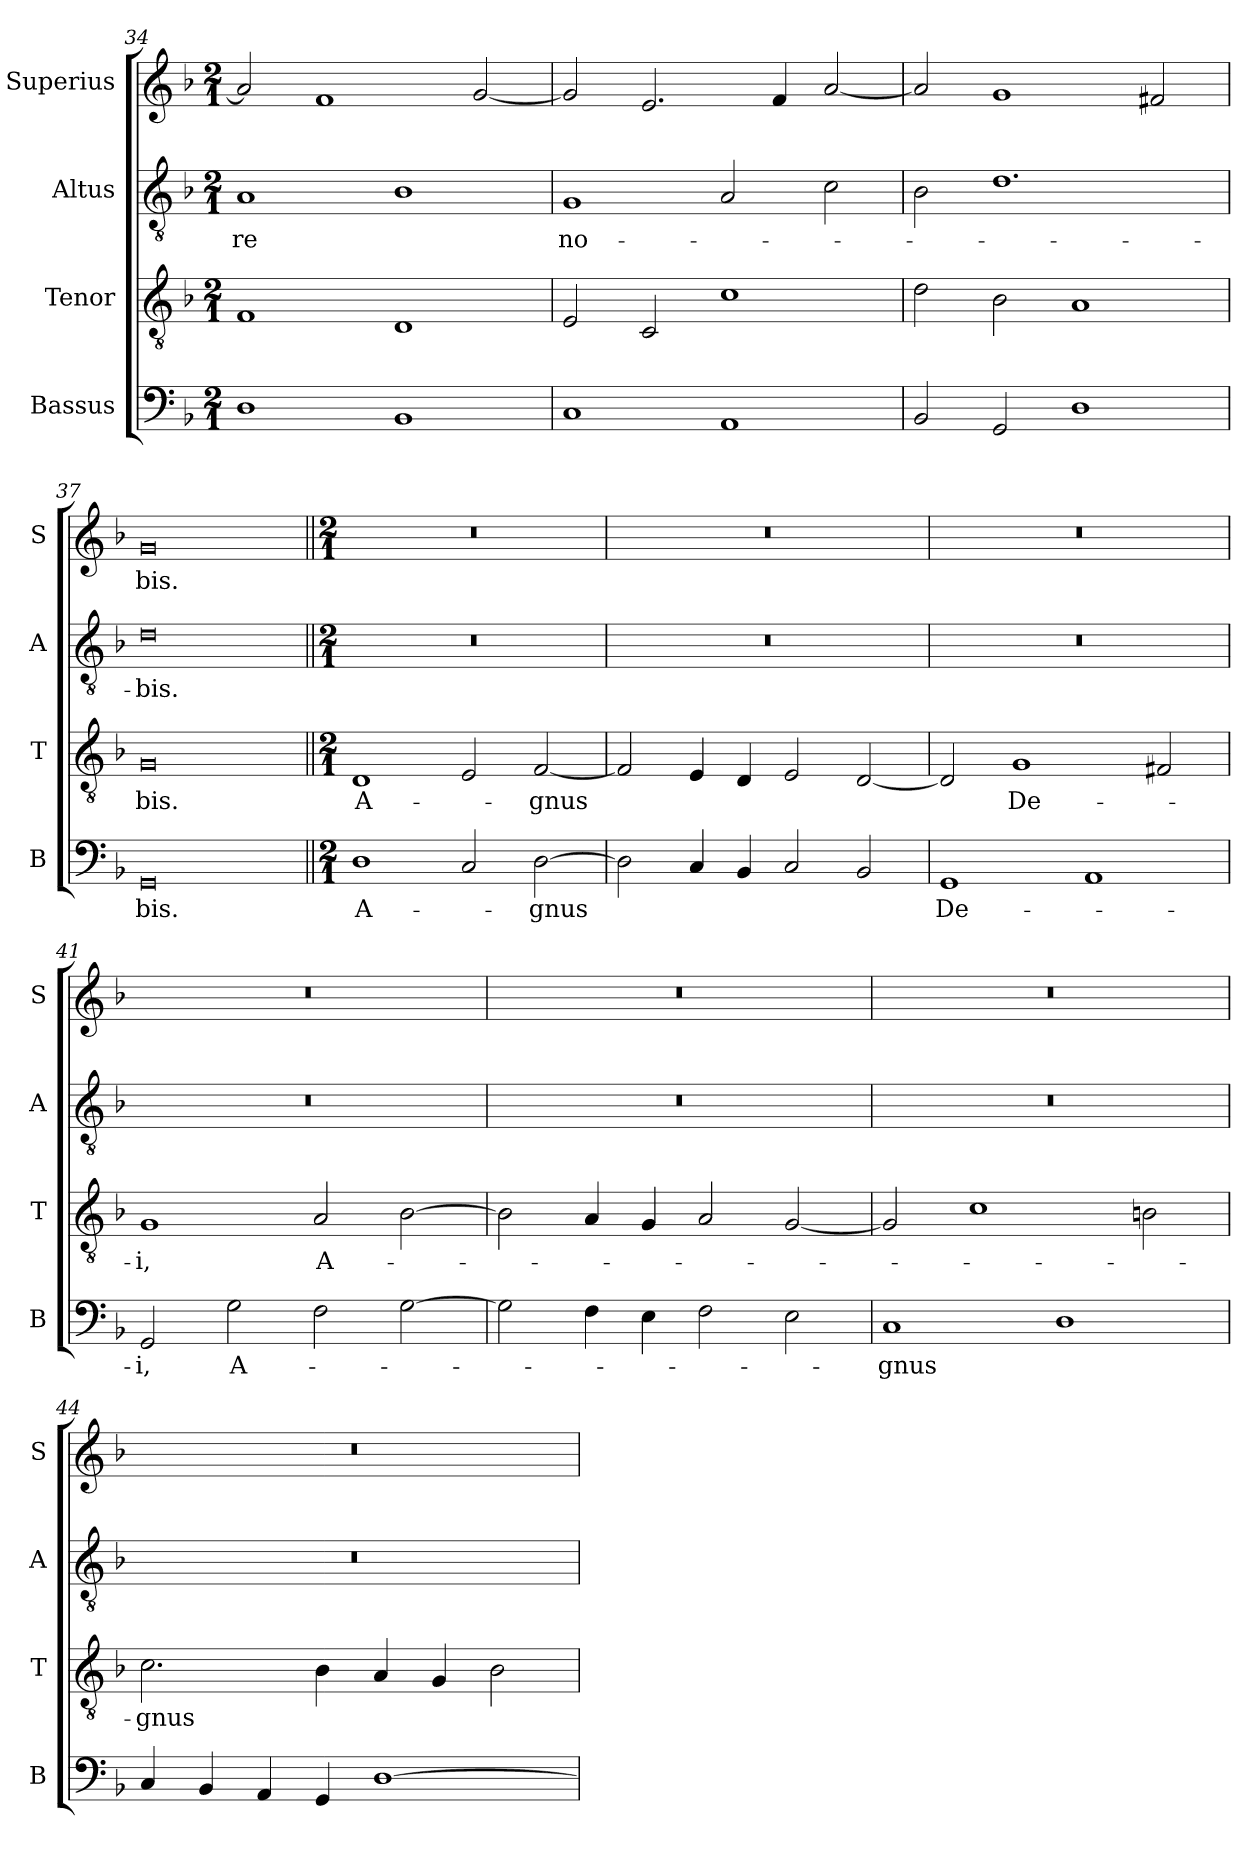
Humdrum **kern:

**kern	**text	**kern	**text	**kern	**text	**kern	**text
*part4	*part4	*part3	*part3	*part2	*part2	*part1	*part1
*staff4	*staff4	*staff3	*staff3	*staff2	*staff2	*staff1	*staff1
*I"Bassus	*	*I"Tenor	*	*I"Altus	*	*I"Superius	*
*I'B	*	*I'T	*	*I'A	*	*I'S	*
*clefF4	*	*clefGv2	*	*clefGv2	*	*clefG2	*
*k[b-]	*	*k[b-]	*	*k[b-]	*	*k[b-]	*
*M2/1	*	*M2/1	*	*M2/1	*	*M2/1	*
=34	=34	=34	=34	=34	=34	=34	=34
!	!	!	!	!	!LO:LY:i	!	!
1D	.	1F	.	1A	-re	2a]	.
.	.	.	.	.	.	1f	.
1BB-	.	1D	.	1B-	.	.	.
.	.	.	.	.	.	[2g	.
=35	=35	=35	=35	=35	=35	=35	=35
1C	.	2E	.	1G	no-	2g]	.
.	.	2C	.	.	.	2.e	.
1AA	.	1c	.	2A	.	.	.
.	.	.	.	.	.	4f	.
.	.	.	.	2c	.	[2a	.
=36	=36	=36	=36	=36	=36	=36	=36
2BB-	.	2d	.	2B-	.	2a]	.
2GG	.	2B-	.	1.d	.	1g	.
1D	.	1A	.	.	.	.	.
.	.	.	.	.	.	2f#X	.
=37	=37	=37	=37	=37	=37	=37	=37
0GG	-bis.	0G	-bis.	0d	-bis.	0g	-bis.
=38||	=38||	=38||	=38||	=38||	=38||	=38||	=38||
*M2/1	*	*M2/1	*	*M2/1	*	*M2/1	*
1D	A-	1D	A-	0r	.	0r	.
2C	.	2E	.	.	.	.	.
[2D	-gnus	[2F	-gnus	.	.	.	.
=39	=39	=39	=39	=39	=39	=39	=39
2D]	.	2F]	.	0r	.	0r	.
4C	.	4E	.	.	.	.	.
4BB-	.	4D	.	.	.	.	.
2C	.	2E	.	.	.	.	.
2BB-	.	[2D	.	.	.	.	.
=40	=40	=40	=40	=40	=40	=40	=40
1GG	De-	2D]	.	0r	.	0r	.
!	!	!	!LO:LY:i	!	!	!	!
.	.	1G	De-	.	.	.	.
1AA	.	.	.	.	.	.	.
.	.	2F#X	.	.	.	.	.
=41	=41	=41	=41	=41	=41	=41	=41
!	!	!	!LO:LY:i	!	!	!	!
2GG	-i,	1G	-i,	0r	.	0r	.
!	!LO:LY:i	!	!	!	!	!	!
2G	A-	.	.	.	.	.	.
!	!	!	!LO:LY:i	!	!	!	!
2F	.	2A	A-	.	.	.	.
[2G	.	[2B-	.	.	.	.	.
=42	=42	=42	=42	=42	=42	=42	=42
2G]	.	2B-]	.	0r	.	0r	.
4F	.	4A	.	.	.	.	.
4E	.	4G	.	.	.	.	.
2F	.	2A	.	.	.	.	.
2E	.	[2G	.	.	.	.	.
=43	=43	=43	=43	=43	=43	=43	=43
!	!LO:LY:i	!	!	!	!	!	!
1C	-gnus	2G]	.	0r	.	0r	.
.	.	1c	.	.	.	.	.
1D	.	.	.	.	.	.	.
.	.	2Bn	.	.	.	.	.
=44	=44	=44	=44	=44	=44	=44	=44
!	!	!	!LO:LY:i	!	!	!	!
4C	.	2.c	-gnus	0r	.	0r	.
4BB-	.	.	.	.	.	.	.
4AA	.	.	.	.	.	.	.
4GG	.	4B-	.	.	.	.	.
[1D	.	4A	.	.	.	.	.
.	.	4G	.	.	.	.	.
.	.	2B-	.	.	.	.	.
=	=	=	=	=	=	=	=
*-	*-	*-	*-	*-	*-	*-	*-
